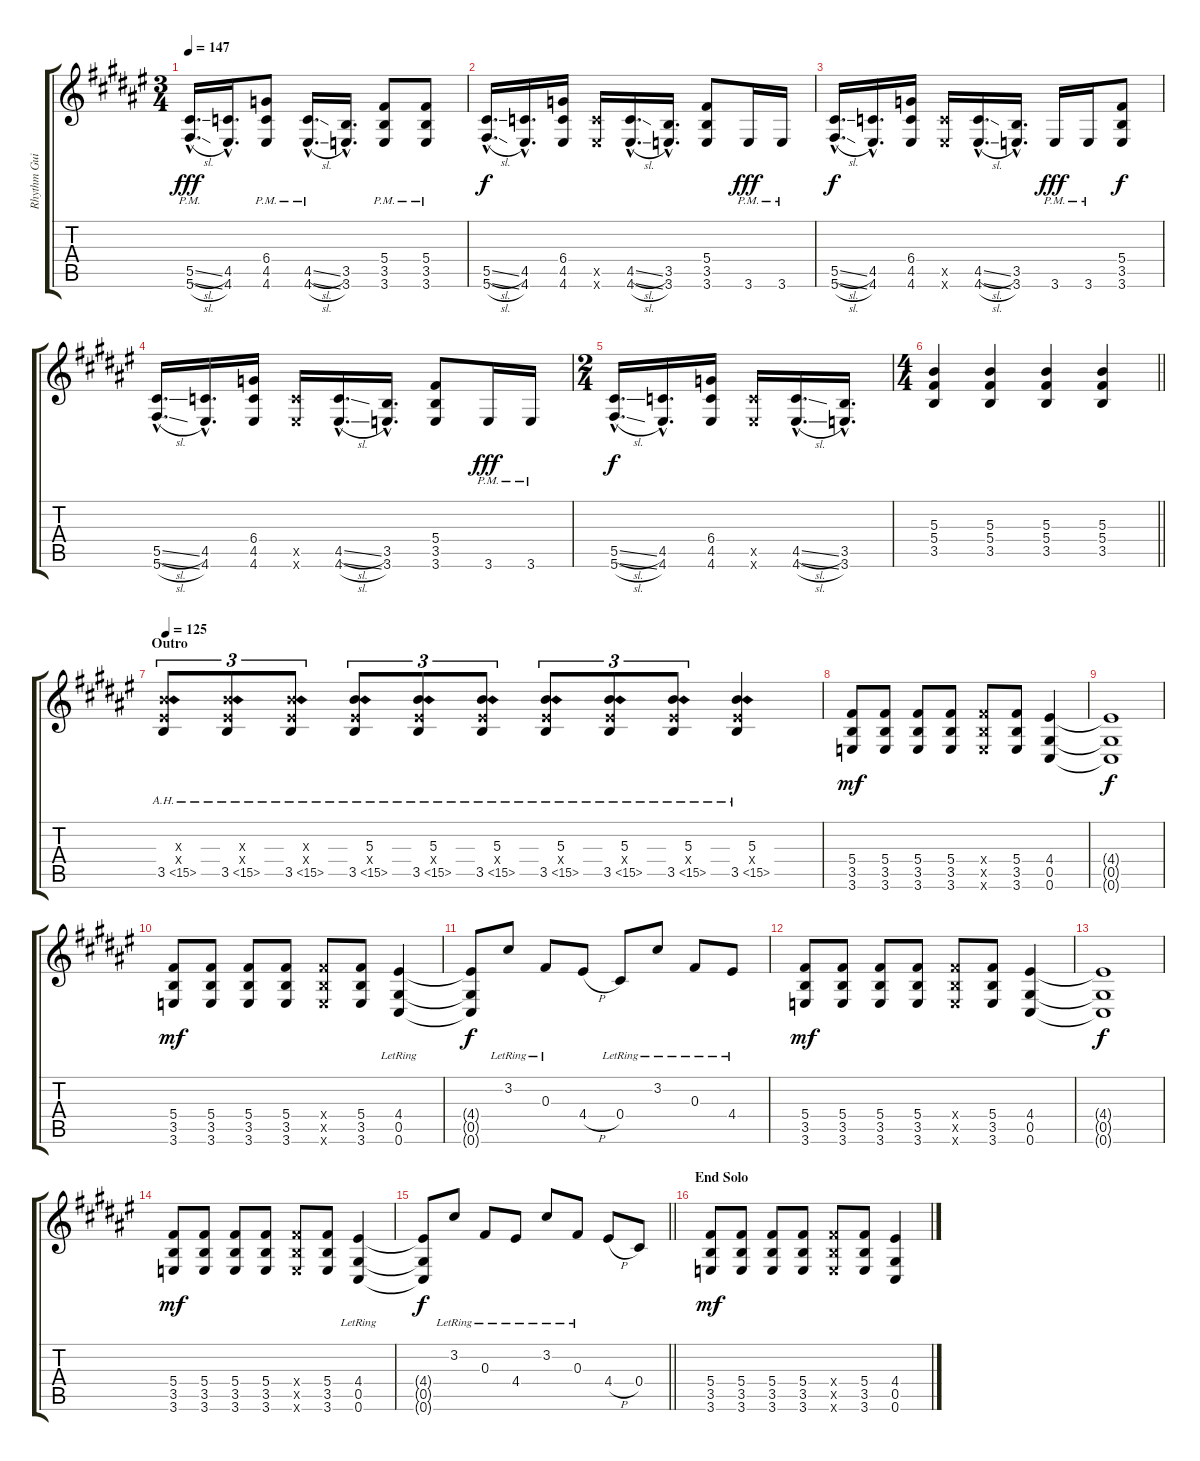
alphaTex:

\track ("Rhythm Guitar" "Rhythm Gui") {instrument distortionguitar}
\staff {score tabs}
\tuning (Eb4 Bb3 Gb3 Db3 Ab2 Db2) {hide}
\ts (3 4)
\tempo 147
\clef g2
\ks d#minor
(5.5{sl hac pm} 5.6{sl hac pm}).16{d dy fff} (4.5{hac} 4.6{hac}).16{d} (6.4{pm} 4.5{pm} 4.6{pm}).8 (4.5{sl hac pm} 4.6{sl hac pm}).16{d} (3.5{hac} 3.6{hac}).16{d} (5.4{pm} 3.5{pm} 3.6{pm}).8 (5.4{pm} 3.5{pm} 3.6{pm}).8 |
(5.5{sl hac} 5.6{sl hac}).16{d dy f} (4.5{hac} 4.6{hac}).16{d} (6.4 4.5 4.6).16 (4.5{x} 4.6{x}).16 (4.5{sl hac} 4.6{sl hac}).16{d} (3.5{hac} 3.6{hac}).16{d} (5.4 3.5 3.6).8 3.6{pm}.16{dy fff} 3.6{pm}.16 |
(5.5{sl hac} 5.6{sl hac}).16{d dy f} (4.5{hac} 4.6{hac}).16{d} (6.4 4.5 4.6).16 (4.5{x} 4.6{x}).16 (4.5{sl hac} 4.6{sl hac}).16{d} (3.5{hac} 3.6{hac}).16{d} 3.6{pm}.16{dy fff} 3.6{pm}.16 (5.4 3.5 3.6).8{dy f} |
(5.5{sl hac} 5.6{sl hac}).16{d} (4.5{hac} 4.6{hac}).16{d} (6.4 4.5 4.6).16 (4.5{x} 4.6{x}).16 (4.5{sl hac} 4.6{sl hac}).16{d} (3.5{hac} 3.6{hac}).16{d} (5.4 3.5 3.6).8 3.6{pm}.16{dy fff} 3.6{pm}.16 |
\ts (2 4)
(5.5{sl hac} 5.6{sl hac}).16{d dy f} (4.5{hac} 4.6{hac}).16{d} (6.4 4.5 4.6).16 (4.5{x} 4.6{x}).16 (4.5{sl hac} 4.6{sl hac}).16{d} (3.5{hac} 3.6{hac}).16{d} |
\ts (4 4)
\barLineRight lightlight
(5.3 5.4 3.5).4 (5.3 5.4 3.5).4 (5.3 5.4 3.5).4 (5.3 5.4 3.5).4 |
\section ("" "Outro")
\tempo 125
(5.3{x} 4.4{x} 3.5{ah 12}).8{tu (3 2)} (5.3{x} 4.4{x} 3.5{ah 12}).8{tu (3 2)} (5.3{x} 4.4{x} 3.5{ah 12}).8{tu (3 2)} (5.3 4.4{x} 3.5{ah 12}).8{tu (3 2)} (5.3 4.4{x} 3.5{ah 12}).8{tu (3 2)} (5.3 4.4{x} 3.5{ah 12}).8{tu (3 2)} (5.3 4.4{x} 3.5{ah 12}).8{tu (3 2)} (5.3 4.4{x} 3.5{ah 12}).8{tu (3 2)} (5.3 4.4{x} 3.5{ah 12}).8{tu (3 2)} (5.3 4.4{x} 3.5{ah 12}).4 |
(5.4 3.5 3.6).8{dy mf} (5.4 3.5 3.6).8 (5.4 3.5 3.6).8 (5.4 3.5 3.6).8 (5.4{x} 3.5{x} 3.6{x}).8 (5.4 3.5 3.6).8 (4.4 0.5 0.6).4 |
(4.4{t} 0.5{t} 0.6{t}).1{dy f} |
(5.4 3.5 3.6).8{dy mf} (5.4 3.5 3.6).8 (5.4 3.5 3.6).8 (5.4 3.5 3.6).8 (5.4{x} 3.5{x} 3.6{x}).8 (5.4 3.5 3.6).8 (4.4{lr} 0.5{lr} 0.6{lr}).4 |
(4.4{t} 0.5{t} 0.6{t}).8{dy f} 3.2{lr}.8 0.3{lr}.8 4.4{h}.8 0.4{lr}.8 3.2{lr}.8 0.3{lr}.8 4.4{lr}.8 |
(5.4 3.5 3.6).8{dy mf} (5.4 3.5 3.6).8 (5.4 3.5 3.6).8 (5.4 3.5 3.6).8 (5.4{x} 3.5{x} 3.6{x}).8 (5.4 3.5 3.6).8 (4.4 0.5 0.6).4 |
(4.4{t} 0.5{t} 0.6{t}).1{dy f} |
(5.4 3.5 3.6).8{dy mf} (5.4 3.5 3.6).8 (5.4 3.5 3.6).8 (5.4 3.5 3.6).8 (5.4{x} 3.5{x} 3.6{x}).8 (5.4 3.5 3.6).8 (4.4{lr} 0.5{lr} 0.6{lr}).4 |
\barLineRight lightlight
(4.4{t} 0.5{t} 0.6{t}).8{dy f} 3.2{lr}.8 0.3{lr}.8 4.4{lr}.8 3.2{lr}.8 0.3{lr}.8 4.4{h}.8 0.4.8 |
\section ("" "End Solo")
(5.4 3.5 3.6).8{dy mf balance 8} (5.4 3.5 3.6).8 (5.4 3.5 3.6).8 (5.4 3.5 3.6).8 (5.4{x} 3.5{x} 3.6{x}).8 (5.4 3.5 3.6).8 (4.4 0.5 0.6).4
